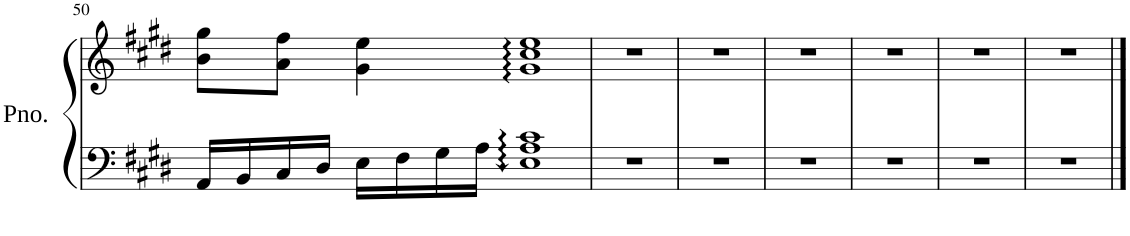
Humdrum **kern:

**kern	**kern
*part1	*part1
*staff2	*staff1
*I"Piano	*
*I'Pno.	*
!!LO:PB:g=z
*clefF4	*clefG2
*k[f#c#g#d#]	*k[f#c#g#d#]
*M6/4	*M6/4
=50	=50
16AA/LL	8b\ 8gg#\L
16BB/	.
16C#/	8a\ 8ff#\J
16D#/JJ	.
16E\LL	4g#\ 4ee\
16F#\	.
16G#\	.
16A\JJ	.
1E: 1A: 1c#:	1g#: 1cc#: 1ee:
=51	=51
1.r	1.r
=52	=52
1.r	1.r
=53	=53
1.r	1.r
=54	=54
1.r	1.r
=55	=55
1.r	1.r
=56	=56
1.r	1.r
==	==
*-	*-
